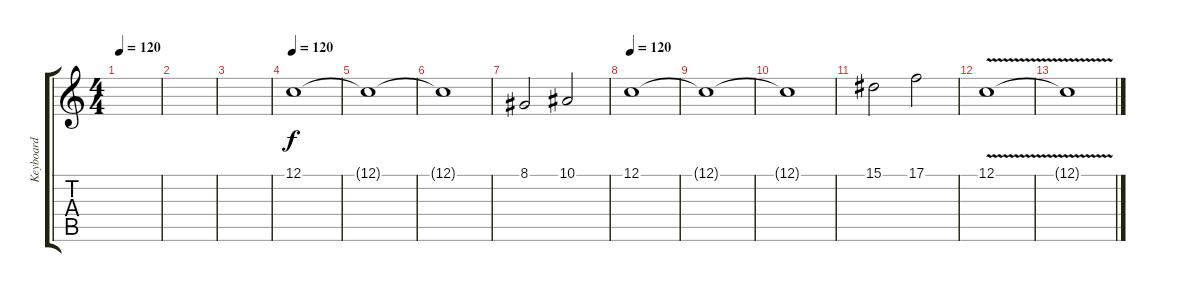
\track ("Keyboard" "Keyboard") {instrument tremolostrings}
\staff {score tabs}
\tuning (C4 G3 Eb3 Bb2 F2 C2) {hide}
\ts (4 4)
\tempo 120
\clef g2
\ks c
|
|
|
\tempo 120
12.1.1 |
12.1{t}.1 |
12.1{t}.1 |
8.1.2 10.1.2 |
\tempo 120
12.1.1 |
12.1{t}.1 |
12.1{t}.1 |
15.1.2 17.1.2 |
12.1{v}.1 |
12.1{t}.1
